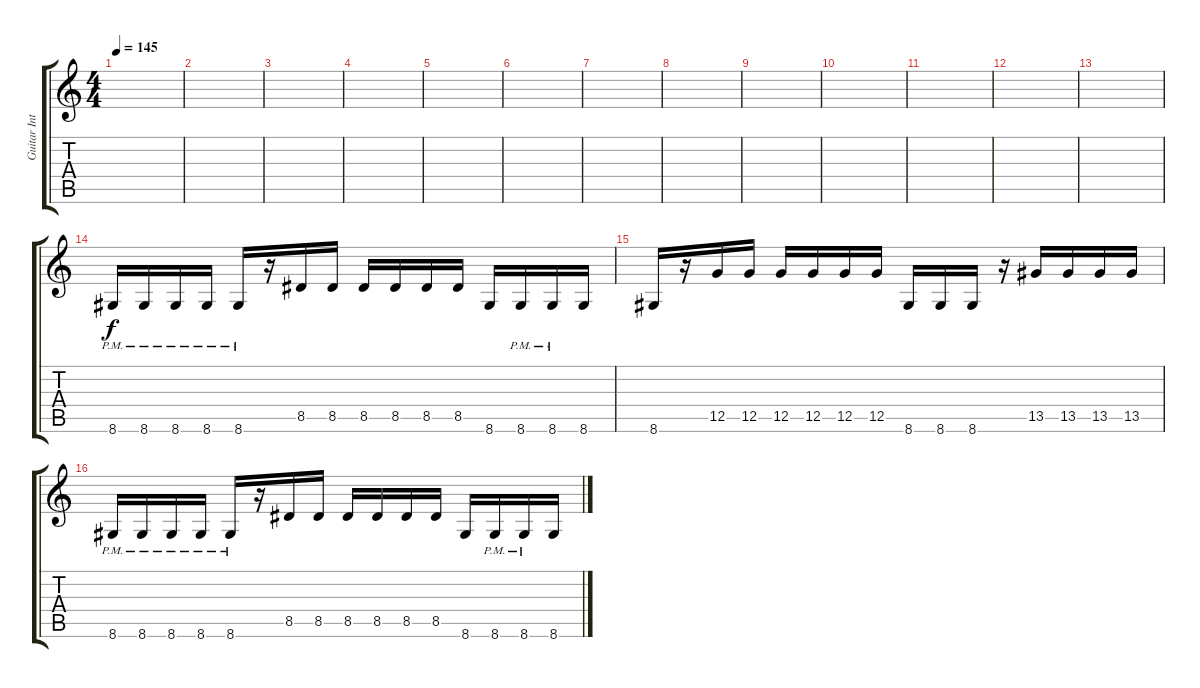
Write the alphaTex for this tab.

\track ("Guitar Intro 1" "Guitar Int") {instrument overdrivenguitar}
\staff {score tabs}
\tuning (D4 A3 F3 C3 G2 C2) {hide}
\ts (4 4)
\tempo 145
\clef g2
\ks c
|
|
|
|
|
|
|
|
|
|
|
|
|
8.6{pm}.16 8.6{pm}.16 8.6{pm}.16 8.6{pm}.16 8.6{pm}.16 r.16 8.5.16 8.5.16 8.5.16 8.5.16 8.5.16 8.5.16 8.6.16 8.6{pm}.16 8.6{pm}.16 8.6.16 |
8.6.16 r.16 12.5.16 12.5.16 12.5.16 12.5.16 12.5.16 12.5.16 8.6.16 8.6.16 8.6.16 r.16 13.5.16 13.5.16 13.5.16 13.5.16 |
8.6{pm}.16 8.6{pm}.16 8.6{pm}.16 8.6{pm}.16 8.6{pm}.16 r.16 8.5.16 8.5.16 8.5.16 8.5.16 8.5.16 8.5.16 8.6.16 8.6{pm}.16 8.6{pm}.16 8.6.16
